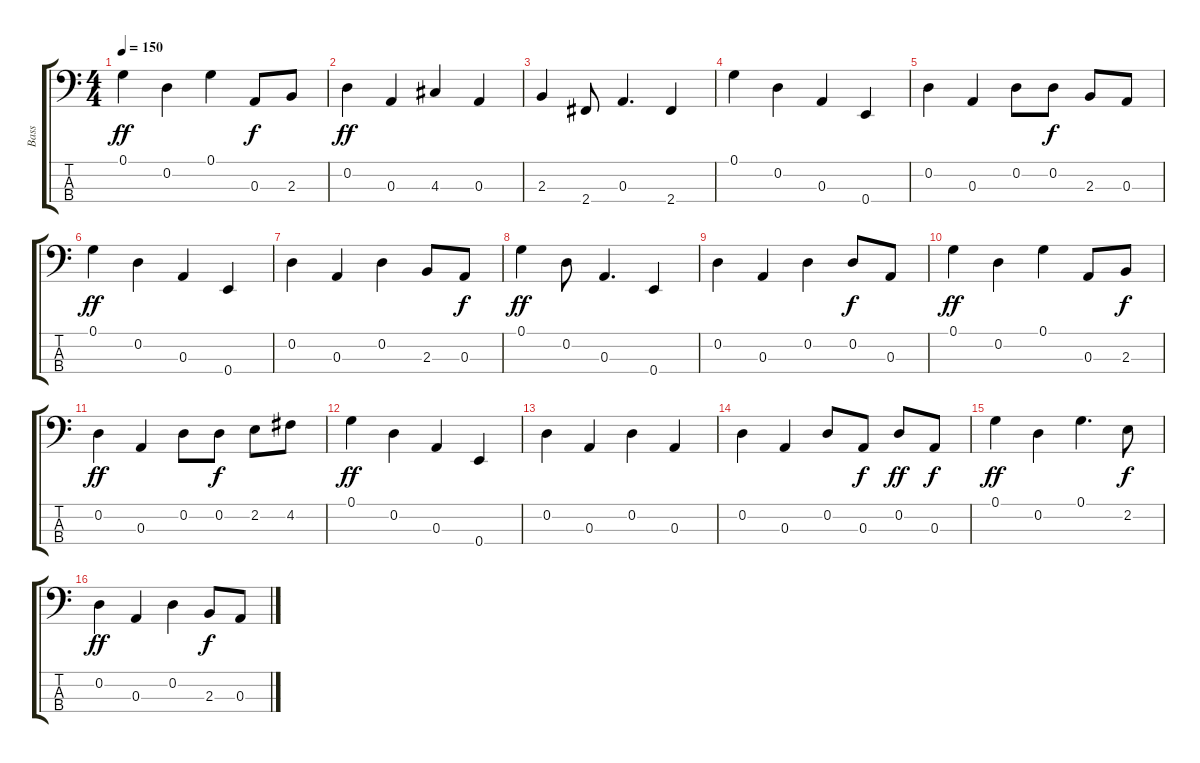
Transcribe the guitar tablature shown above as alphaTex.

\track ("Bass" "Bass") {instrument fretlessbass}
\staff {score tabs}
\tuning (G2 D2 A1 E1) {hide}
\ts (4 4)
\tempo 150
\clef f4
\ks c
0.1.4{dy ff} 0.2.4 0.1.4 0.3.8{dy f} 2.3.8 |
0.2.4{dy ff} 0.3.4 4.3.4 0.3.4 |
2.3.4 2.4.8 0.3.4{d} 2.4.4 |
0.1.4 0.2.4 0.3.4 0.4.4 |
0.2.4 0.3.4 0.2.8 0.2.8{dy f} 2.3.8 0.3.8 |
0.1.4{dy ff} 0.2.4 0.3.4 0.4.4 |
0.2.4 0.3.4 0.2.4 2.3.8 0.3.8{dy f} |
0.1.4{dy ff} 0.2.8 0.3.4{d} 0.4.4 |
0.2.4 0.3.4 0.2.4 0.2.8{dy f} 0.3.8 |
0.1.4{dy ff} 0.2.4 0.1.4 0.3.8 2.3.8{dy f} |
0.2.4{dy ff} 0.3.4 0.2.8 0.2.8{dy f} 2.2.8 4.2.8 |
0.1.4{dy ff} 0.2.4 0.3.4 0.4.4 |
0.2.4 0.3.4 0.2.4 0.3.4 |
0.2.4 0.3.4 0.2.8 0.3.8{dy f} 0.2.8{dy ff} 0.3.8{dy f} |
0.1.4{dy ff} 0.2.4 0.1.4{d} 2.2.8{dy f} |
0.2.4{dy ff} 0.3.4 0.2.4 2.3.8{dy f} 0.3.8
